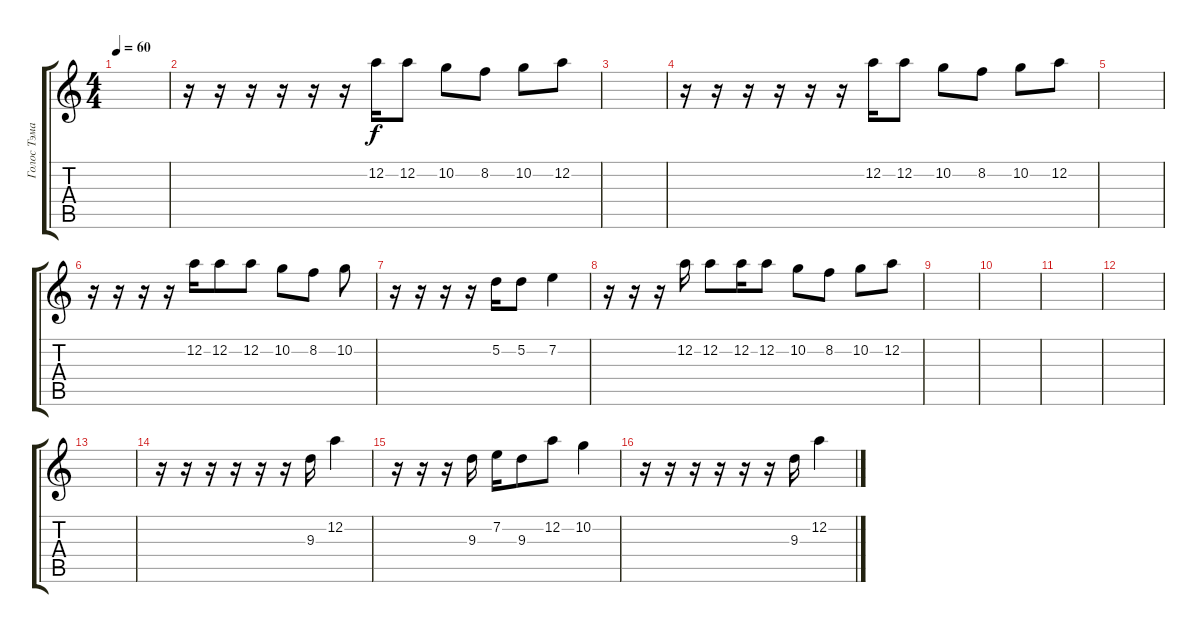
\track ("Голос Тэма" "Голос Тэма") {instrument distortionguitar}
\staff {score tabs}
\tuning (D4 A3 F3 C3 G2 C2) {hide}
\ts (4 4)
\tempo 60
\clef g2
\ks c
|
r.16 r.16 r.16 r.16 r.16 r.16 12.2.16 12.2.8 10.2.8 8.2.8 10.2.8 12.2.8 |
|
r.16 r.16 r.16 r.16 r.16 r.16 12.2.16 12.2.8 10.2.8 8.2.8 10.2.8 12.2.8 |
|
r.16 r.16 r.16 r.16 12.2.16 12.2.8 12.2.8 10.2.8 8.2.8 10.2.8 |
r.16 r.16 r.16 r.16 5.2.16 5.2.8 7.2.4 |
r.16 r.16 r.16 12.2.16 12.2.8 12.2.16 12.2.8 10.2.8 8.2.8 10.2.8 12.2.8 |
|
|
|
|
|
r.16 r.16 r.16 r.16 r.16 r.16 9.3.16 12.2.4 |
r.16 r.16 r.16 9.3.16 7.2.16 9.3.8 12.2.8 10.2.4 |
r.16 r.16 r.16 r.16 r.16 r.16 9.3.16 12.2.4
